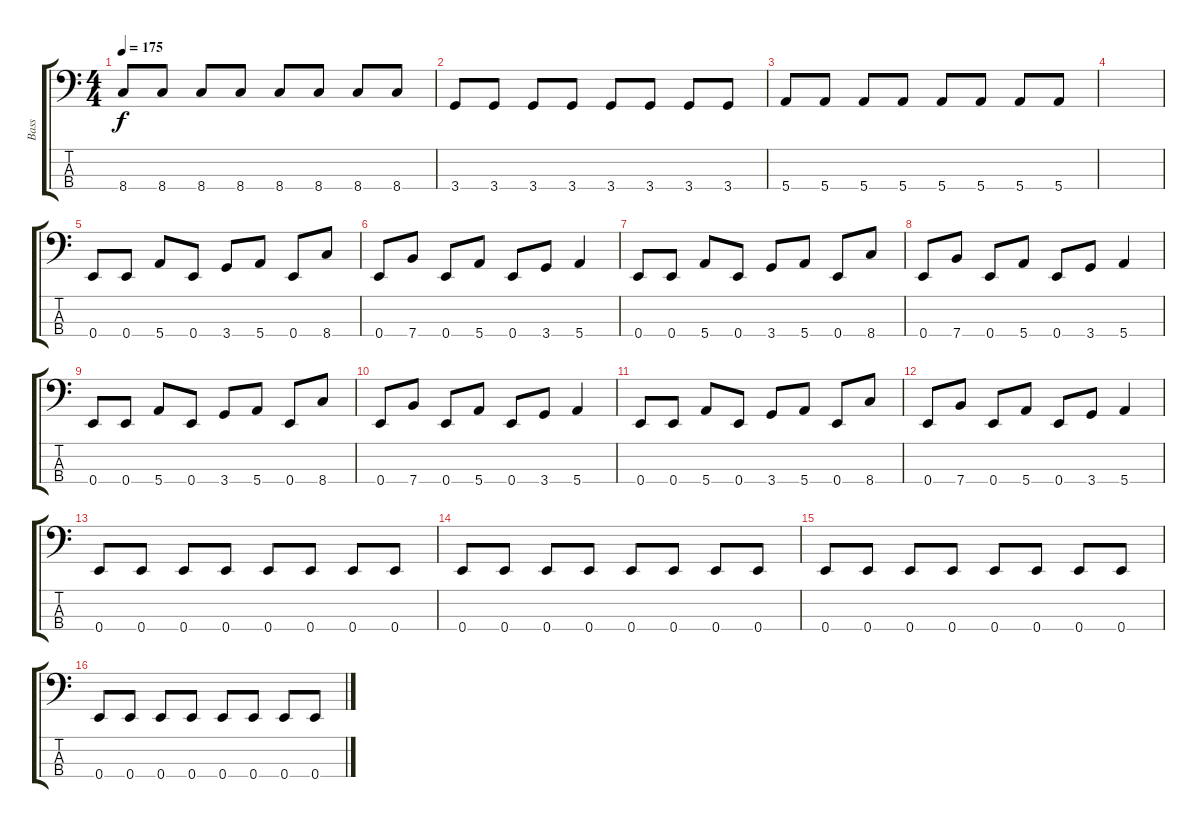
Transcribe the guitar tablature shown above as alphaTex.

\track ("Bass" "Bass") {instrument electricbasspick}
\staff {score tabs}
\tuning (G2 D2 A1 E1) {hide}
\ts (4 4)
\tempo 175
\clef f4
\ks c
8.4.8{dy f} 8.4.8 8.4.8 8.4.8 8.4.8 8.4.8 8.4.8 8.4.8 |
3.4.8 3.4.8 3.4.8 3.4.8 3.4.8 3.4.8 3.4.8 3.4.8 |
5.4.8 5.4.8 5.4.8 5.4.8 5.4.8 5.4.8 5.4.8 5.4.8 |
|
0.4.8 0.4.8 5.4.8 0.4.8 3.4.8 5.4.8 0.4.8 8.4.8 |
0.4.8 7.4.8 0.4.8 5.4.8 0.4.8 3.4.8 5.4.4 |
0.4.8 0.4.8 5.4.8 0.4.8 3.4.8 5.4.8 0.4.8 8.4.8 |
0.4.8 7.4.8 0.4.8 5.4.8 0.4.8 3.4.8 5.4.4 |
0.4.8 0.4.8 5.4.8 0.4.8 3.4.8 5.4.8 0.4.8 8.4.8 |
0.4.8 7.4.8 0.4.8 5.4.8 0.4.8 3.4.8 5.4.4 |
0.4.8 0.4.8 5.4.8 0.4.8 3.4.8 5.4.8 0.4.8 8.4.8 |
0.4.8 7.4.8 0.4.8 5.4.8 0.4.8 3.4.8 5.4.4 |
0.4.8 0.4.8 0.4.8 0.4.8 0.4.8 0.4.8 0.4.8 0.4.8 |
0.4.8 0.4.8 0.4.8 0.4.8 0.4.8 0.4.8 0.4.8 0.4.8 |
0.4.8 0.4.8 0.4.8 0.4.8 0.4.8 0.4.8 0.4.8 0.4.8 |
0.4.8 0.4.8 0.4.8 0.4.8 0.4.8 0.4.8 0.4.8 0.4.8
